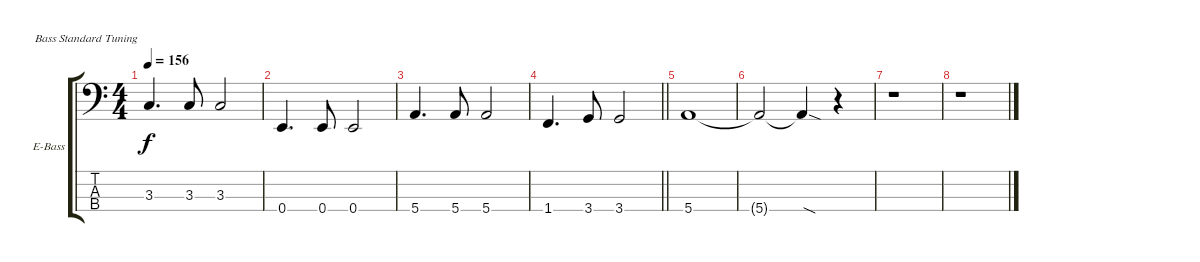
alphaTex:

\bracketExtendMode groupsimilarinstruments
\firstSystemTrackNameOrientation horizontal
\otherSystemsTrackNameOrientation horizontal
\track ("Áàñ-ãèòàðà" "E-Bass") {instrument electricbassfinger}
\staff {score tabs}
\tuning (G2 D2 A1 E1)
\ts (4 4)
\tempo 156
\clef f4
\ks c
3.3.4{d dy f} 3.3.8 3.3.2 |
0.4.4{d} 0.4.8 0.4.2 |
5.4.4{d} 5.4.8 5.4.2 |
\barLineRight lightlight
1.4.4{d} 3.4.8 3.4.2 |
5.4.1 |
5.4{t}.2 5.4{sod t}.4 r.4 |
r.1 |
r.1
